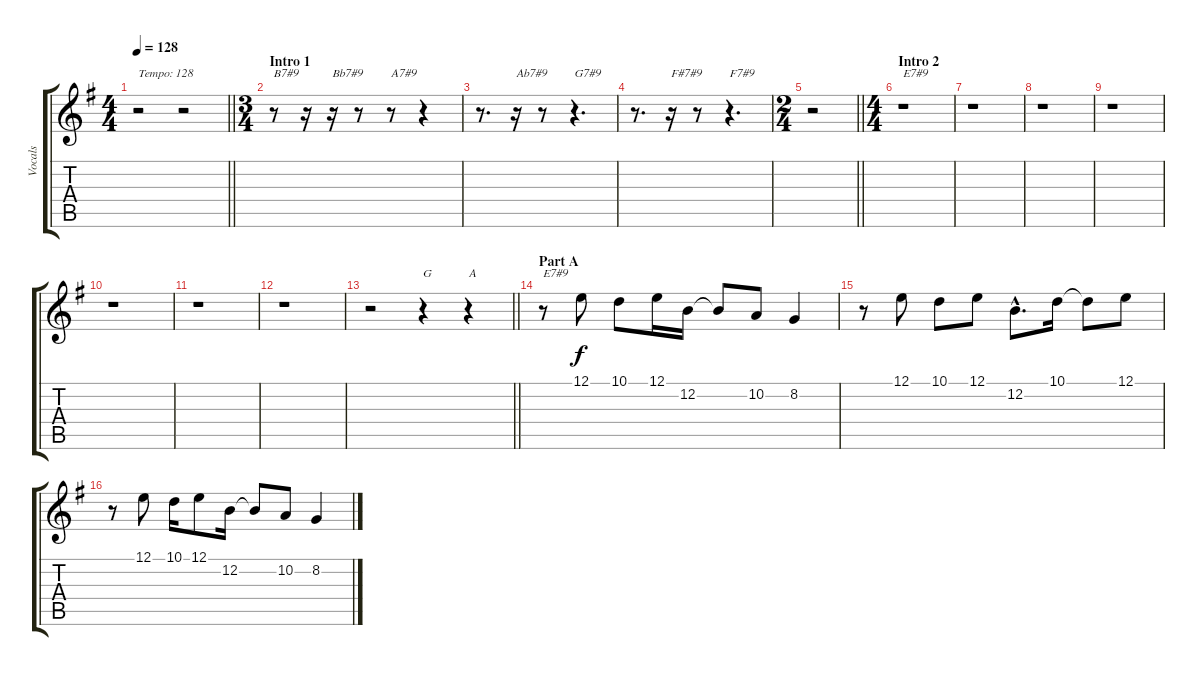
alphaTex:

\track ("Vocals" "Vocals") {instrument trumpet}
\staff {score tabs}
\tuning (E4 B3 G3 D3 A2 E2) {hide}
\ts (4 4)
\tempo 128
\clef g2
\barLineRight lightlight
\ks g
r.2{txt "Tempo: 128" dy f instrument trumpet} r.2 |
\ts (3 4)
\section ("" "Intro 1")
r.8{txt "B7#9"} r.16 r.16{txt "Bb7#9"} r.8 r.8{txt "A7#9"} r.4 |
r.8{d} r.16{txt "Ab7#9"} r.8 r.4{d txt "G7#9"} |
r.8{d} r.16{txt "F#7#9"} r.8 r.4{d txt "F7#9"} |
\ts (2 4)
\barLineRight lightlight
r.2 |
\ts (4 4)
\section ("" "Intro 2")
r.1{txt "E7#9"} |
r.1 |
r.1 |
r.1 |
r.1 |
r.1 |
r.1 |
\barLineRight lightlight
r.2 r.4{txt "G"} r.4{txt "A"} |
\section ("" "Part A")
r.8{txt "E7#9"} 12.1.8 10.1.8 12.1.16 12.2.16 12.2{t}.8 10.2.8 8.2.4 |
r.8 12.1.8 10.1.8 12.1.8 12.2{hac}.8{d} 10.1.16 10.1{t}.8 12.1.8 |
r.8 12.1.8 10.1.16 12.1.8 12.2.16 12.2{t}.8 10.2.8 8.2.4
